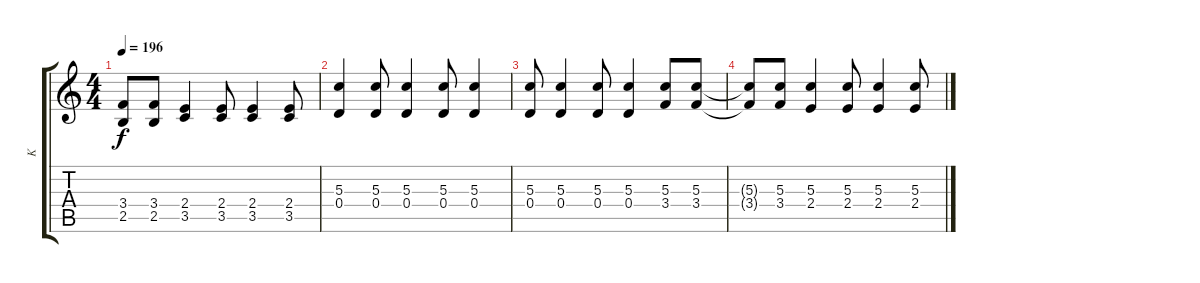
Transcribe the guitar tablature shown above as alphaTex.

\track ("K" "K") {instrument overdrivenguitar}
\staff {score tabs}
\tuning (E4 B3 G3 D3 A2 E2) {hide}
\ts (4 4)
\tempo 196
\clef g2
\ks c
(3.4{t} 2.5{t}).8{dy f} (3.4 2.5).8 (2.4 3.5).4 (2.4 3.5).8 (2.4 3.5).4 (2.4 3.5).8 |
(5.3 0.4).4 (5.3 0.4).8 (5.3 0.4).4 (5.3 0.4).8 (5.3 0.4).4 |
(5.3 0.4).8 (5.3 0.4).4 (5.3 0.4).8 (5.3 0.4).4 (5.3 3.4).8 (5.3 3.4).8 |
(5.3{t} 3.4{t}).8 (5.3 3.4).8 (5.3 2.4).4 (5.3 2.4).8 (5.3 2.4).4 (5.3 2.4).8
